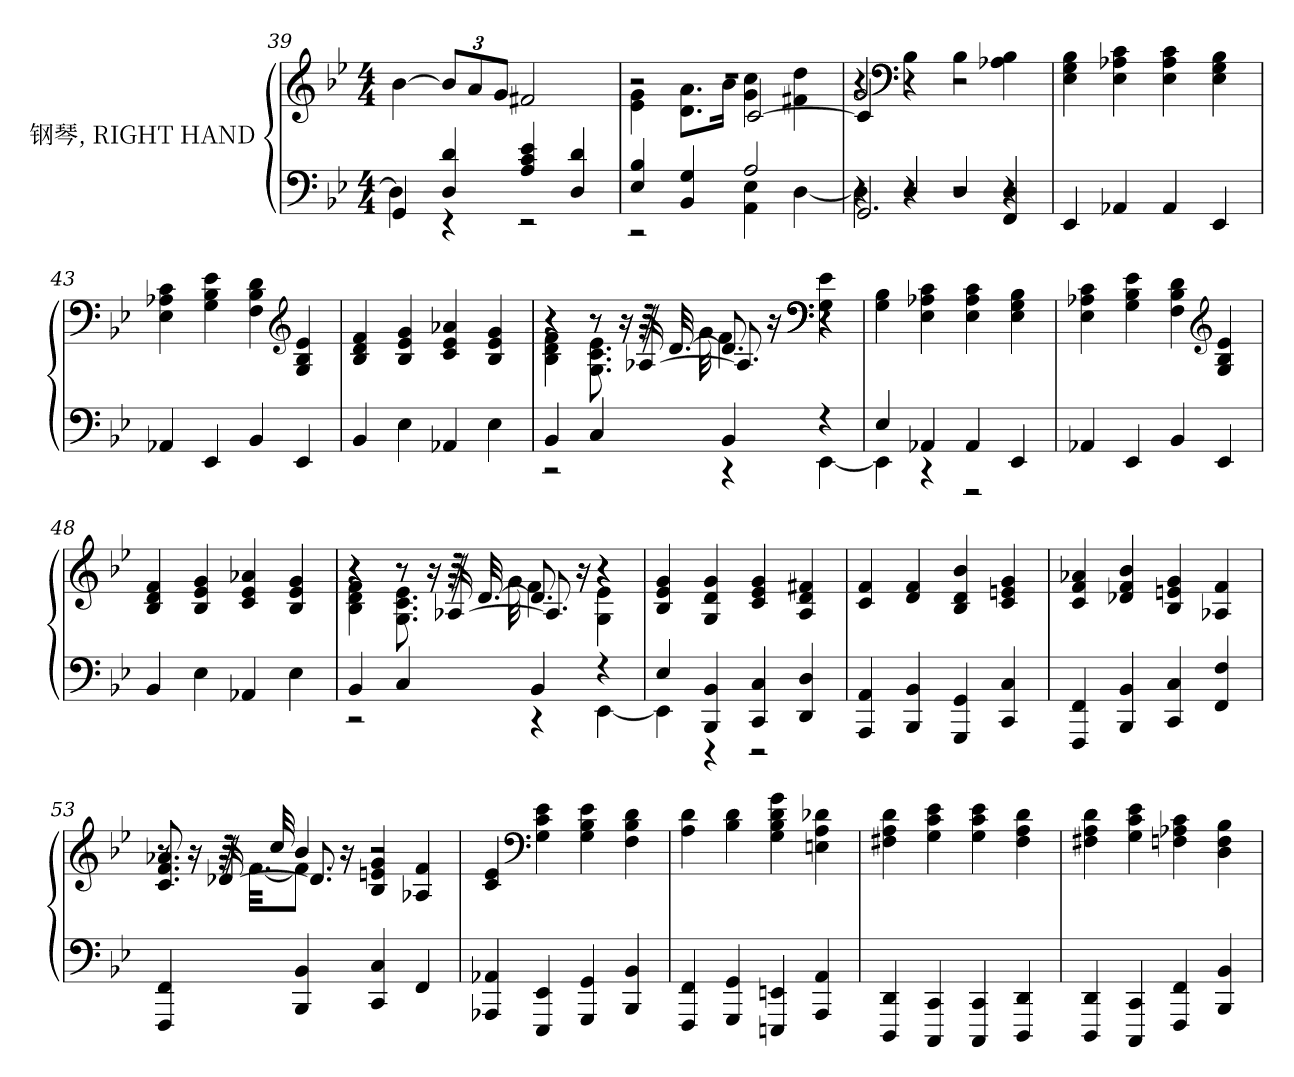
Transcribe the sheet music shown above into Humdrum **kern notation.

**kern	**kern
*part1	*part1
*staff2	*staff1
*I"钢琴, RIGHT HAND	*
*clefF4	*clefG2
*k[b-e-]	*k[b-e-]
*M4/4	*M4/4
*MM61	*MM61
=39	=39
*^	*
4GG/	4D\]	[4b-\
*	*	*Xbrackettup
*	*	*MM67
4D/ 4d/	4r	12b-/L]
*	*	*MM63
.	.	12a/
*	*	*MM43
.	.	12g/J
*	*	*MM63
4A/ 4c/ 4e-/	2r	2f#X/
4D/ 4d/	.	.
=40	=40	=40
*	*	*MM65
*	*	*^
*	*	*	*^
4E-/ 4B-/	2r	1r	4e-\ 4g\	2r
*	*	*MM67	*	*
4BB-/ 4G/	.	.	8.d\ 8.a\L	.
*	*	*MM71	*	*
.	.	.	16b-\Jk	.
*	*	*MM67	*	*
2A/	4AA\ 4E-\	.	4g\ 4cc\	[2c/
*	*	*MM63	*	*
.	[4D\	.	4f#X\ 4dd\	.
!!LO:LB:g=z	!!	!!
=41	=41	=41	=41	=41
*	*^	*	*	*
4r	4D\]	2.GG/	2g/	4r	4c/]
*	*	*	*clefF4	*	*
*	*	*	*MM56	*	*
4D/	4r	.	.	4B-\	4r
*	*	*	*MM50	*	*
4D/	2r	.	2r	4B-\	2r
*	*	*	*MM33	*	*
4FF/ 4D/	.	4r	.	4A-X\ 4B-\	.
*v	*v	*v	*	*	*
*	*v	*v	*v
=42	=42
*	*MM60
4EE-/	4E-\ 4G\ 4B-\
*	*MM65
4AA-X/	4E-\ 4A-X\ 4c\
*	*MM67
4AA-/	4E-\ 4A-\ 4c\
*	*MM65
4EE-/	4E-\ 4G\ 4B-\
=43	=43
4AA-X/	4E-\ 4A-X\ 4c\
*	*MM67
4EE-/	4G\ 4B-\ 4e-\
*	*MM63
4BB-/	4F\ 4B-\ 4d\
*	*clefG2
*	*MM60
4EE-/	4G/ 4B-/ 4e-/
=44	=44
4BB-/	4B-/ 4d/ 4f/
*	*MM67
4E-\	4B-/ 4e-/ 4g/
*	*MM65
4AA-X/	4c/ 4e-/ 4a-X/
*	*MM61
4E-\	4B-/ 4e-/ 4g/
=45	=45
*	*MM63
*^	*^
*	*	*	*^
4BB-/	2r	4r	4B-\ 4d\ 4f\	4r
4C/	.	8r	8.G\ 8.c\ 8.e-\	8r
.	.	16r	.	16r
*	*	*MM41	*	*
.	.	64r	32r	[16A-X/
.	.	[32.d/	.	.
.	.	.	32g\	.
*	*	*MM56	*	*
4BB-/	4r	8.d/]	4f\	8.A-/]
.	.	16r	.	16r
*	*	*clefF4	*	*
*	*	*MM48	*	*
4r	[4EE-\	4r	4G\ 4e-\	4r
*	*	*v	*v	*v
!!LO:LB:g=z
=46	=46	=46
*	*	*MM60
4E-/	4EE-\]	4G\ 4B-\
*	*	*MM67
4AA-X/	4r	4E-\ 4A-X\ 4c\
4AA-/	2r	4E-\ 4A-\ 4c\
*	*	*MM63
4EE-/	.	4E-\ 4G\ 4B-\
*v	*v	*
=47	=47
4AA-X/	4E-\ 4A-X\ 4c\
*	*MM69
4EE-/	4G\ 4B-\ 4e-\
4BB-/	4F\ 4B-\ 4d\
*	*clefG2
*	*MM61
4EE-/	4G/ 4B-/ 4e-/
=48	=48
4BB-/	4B-/ 4d/ 4f/
*	*MM69
4E-\	4B-/ 4e-/ 4g/
*	*MM65
4AA-X/	4c/ 4e-/ 4a-X/
*	*MM61
4E-\	4B-/ 4e-/ 4g/
=49	=49
*^	*^
*	*	*	*^
4BB-/	2r	4r	4B-\ 4d\ 4f\	4r
*	*	*MM60	*	*
4C/	.	8r	8.G\ 8.c\ 8.e-\	8r
.	.	16r	.	16r
*	*	*MM41	*	*
.	.	64r	32r	[16A-X/
.	.	[32.d/	.	.
.	.	.	32g\	.
*	*	*MM58	*	*
4BB-/	4r	8.d/]	4f\	8.A-/]
.	.	16r	.	16r
*	*	*MM52	*	*
4r	[4EE-\	4r	4G\ 4e-\	4r
*	*	*v	*v	*v
=50	=50	=50
*	*	*MM60
4E-/	4EE-\]	4B-/ 4e-/ 4g/
*	*	*MM69
4BBB-/ 4BB-/	4r	4G/ 4d/ 4g/
*	*	*MM67
4CC/ 4C/	2r	4c/ 4e-/ 4g/
4DD/ 4D/	.	4A/ 4d/ 4f#X/
*v	*v	*
!!LO:LB:g=z
=51	=51
*	*MM63
4AAA/ 4AA/	4c/ 4f/
*	*MM71
4BBB-/ 4BB-/	4d/ 4f/
*	*MM69
4GGG/ 4GG/	4B-/ 4d/ 4b-/
*	*MM65
4CC/ 4C/	4c/ 4en/ 4g/
=52	=52
*	*MM67
4FFF/ 4FF/	4c/ 4f/ 4a-X/
*	*MM71
4BBB-/ 4BB-/	4d-X/ 4f/ 4b-/
*	*MM69
4CC/ 4C/	4B-/ 4en/ 4g/
*	*MM65
4FF/ 4F/	4A-X/ 4f/
=53	=53
*	*MM54
*	*^
*	*	*^
4FFF/ 4FF/	8.c/ 8.f/ 8.a-X/	8r	8r
.	.	16r	16r
*	*MM52	*	*
.	32r	64r	[16d-X/
.	.	[32.f\KKL	.
.	32cc/	.	.
*	*MM60	*	*
4BBB-/ 4BB-/	4b-/	8.f\J]	8.d-/]
.	.	16r	16r
*	*MM61	*	*
4CC/ 4C/	4B-/ 4en/ 4g/	2r	2r
*	*MM52	*	*
4FF/	4A-X/ 4f/	.	.
*	*v	*v	*v
=54	=54
*	*MM60
4AAA-X/ 4AA-X/	4c/ 4e-/
*	*clefF4
*	*MM67
4EEE-/ 4EE-/	4G\ 4c\ 4e-\
*	*MM69
4GGG/ 4GG/	4G\ 4B-\ 4e-\
*	*MM65
4BBB-/ 4BB-/	4F\ 4B-\ 4d\
=55	=55
*	*MM63
4FFF/ 4FF/	4A\ 4d\
*	*MM67
4GGG/ 4GG/	4B-\ 4d\
4EEEn/ 4EEn/	4G\ 4B-\ 4d\ 4g\
*	*MM63
4AAA/ 4AA/	4En\ 4A\ 4d-X\
!!LO:LB:g=z
=56	=56
*	*MM60
4DDD/ 4DD/	4F#X\ 4A\ 4d\
*	*MM67
4CCC/ 4CC/	4G\ 4c\ 4e-\
*	*MM65
4CCC/ 4CC/	4G\ 4c\ 4e-\
*	*MM63
4DDD/ 4DD/	4F#\ 4A\ 4d\
=57	=57
*	*MM61
4DDD/ 4DD/	4F#X\ 4A\ 4d\
*	*MM60
4CCC/ 4CC/	4G\ 4c\ 4e-\
*	*MM54
4FFF/ 4FF/	4Fn\ 4A-X\ 4c\
*	*MM45
4BBB-/ 4BB-/	4D\ 4F\ 4B-\
=	=
*-	*-
